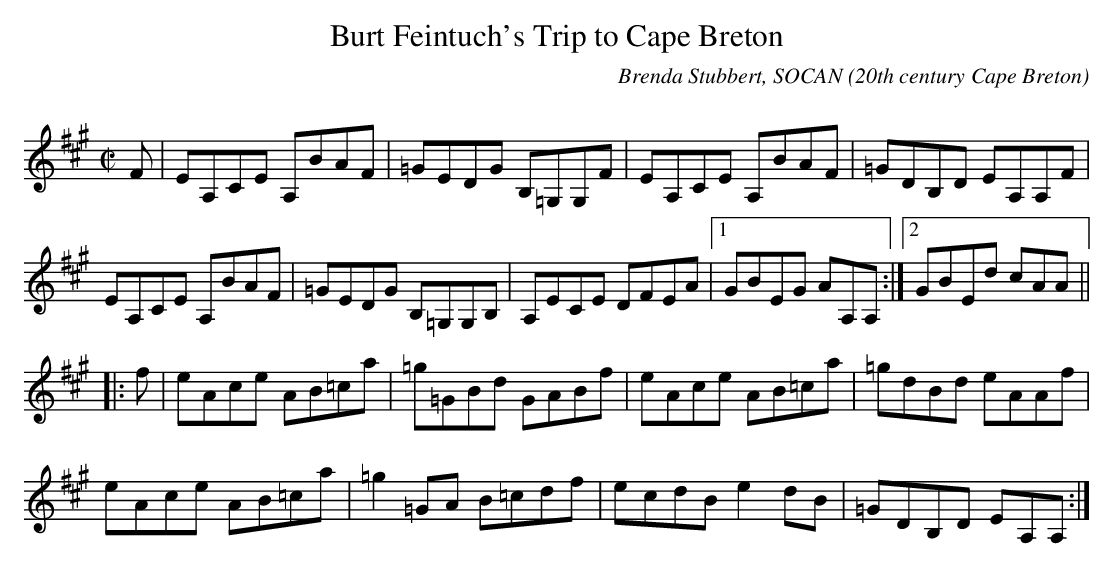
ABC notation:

X:1
T:Burt Feintuch's Trip to Cape Breton
C:Brenda Stubbert, SOCAN
O:20th century Cape Breton
Q:300
L:1/8
M:C|
K:A
F|EA,CE A,BAF|=GEDG B,=G,G,F|EA,CE A,BAF|=GDB,D EA,A,F|
EA,CE A,BAF|=GEDG B,=G,G,B,|A,ECE DFEA|1GBEG AA,A,:|2GBEd cAA||
|:f|eAce AB=ca|=g=GBd GABf|eAce AB=ca|=gdBd eAAf|
eAce AB=ca|=g2 =GA B=cdf|ecdB e2 dB|=GDB,D EA,A,:|]
